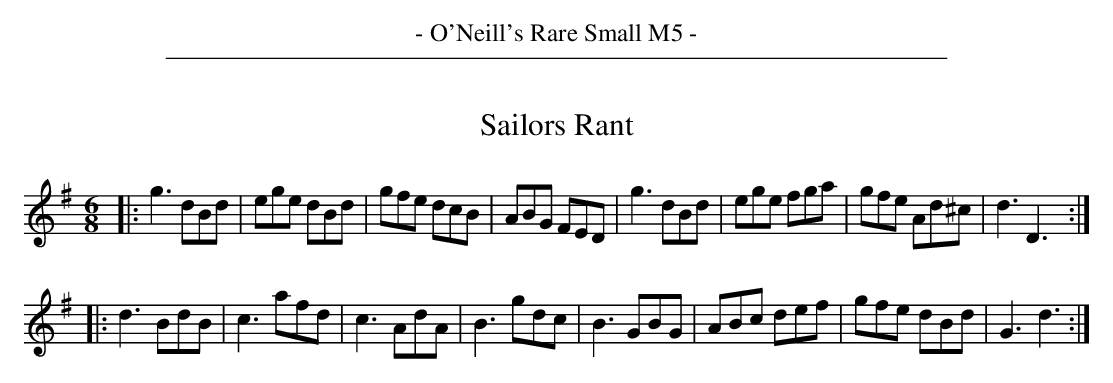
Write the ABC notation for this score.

X:1
T: Sailors Rant
M: 6/8
L: 1/8
K: G
|:\
g3 dBd | ege dBd | gfe dcB | ABG FED |\
g3 dBd | ege fga | gfe Ad^c| d3  D3  ::
d3 BdB | c3  afd | c3  AdA | B3  gdc |\
B3 GBG | ABc def | gfe dBd | G3  d3  :|
